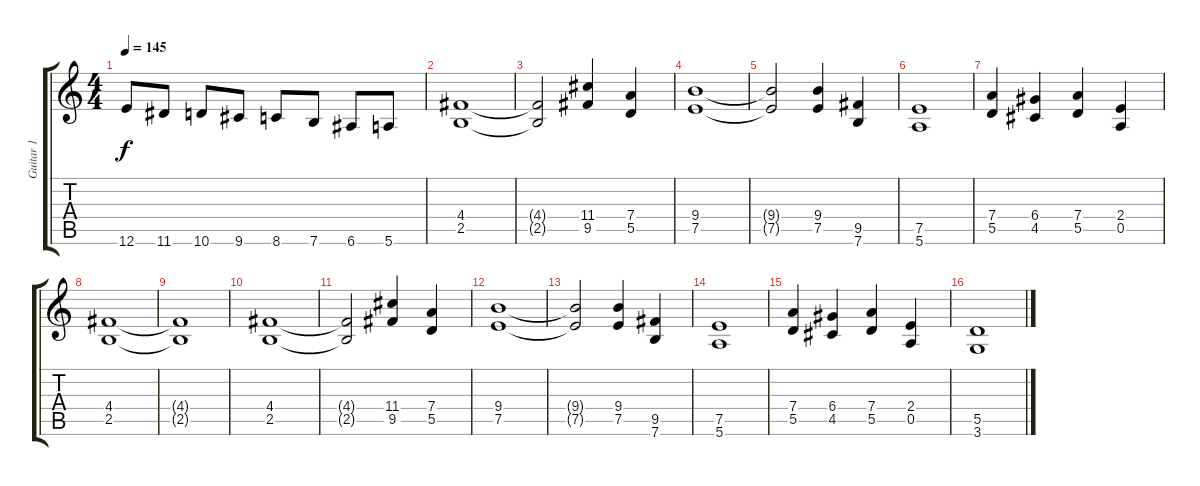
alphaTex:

\track ("Guitar 1" "Guitar 1") {instrument overdrivenguitar}
\staff {score tabs}
\tuning (E4 B3 G3 D3 A2 E2) {hide}
\ts (4 4)
\tempo 145
\clef g2
\ks c
12.6.8{dy f} 11.6.8 10.6.8 9.6.8 8.6.8 7.6.8 6.6.8 5.6.8 |
(4.4 2.5).1 |
(4.4{t} 2.5{t}).2 (11.4 9.5).4 (7.4 5.5).4 |
(9.4 7.5).1 |
(9.4{t} 7.5{t}).2 (9.4 7.5).4 (9.5 7.6).4 |
(7.5 5.6).1 |
(7.4 5.5).4 (6.4 4.5).4 (7.4 5.5).4 (2.4 0.5).4 |
(4.4 2.5).1 |
(4.4{t} 2.5{t}).1 |
(4.4 2.5).1 |
(4.4{t} 2.5{t}).2 (11.4 9.5).4 (7.4 5.5).4 |
(9.4 7.5).1 |
(9.4{t} 7.5{t}).2 (9.4 7.5).4 (9.5 7.6).4 |
(7.5 5.6).1 |
(7.4 5.5).4 (6.4 4.5).4 (7.4 5.5).4 (2.4 0.5).4 |
(5.5 3.6).1
